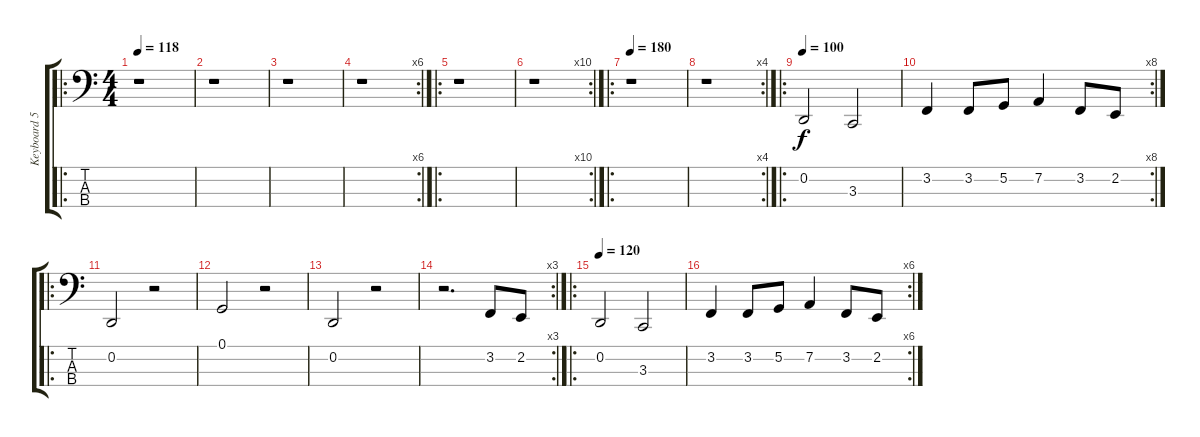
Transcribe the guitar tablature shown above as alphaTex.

\track ("Keyboard 5 /BFX 5" "Keyboard 5") {instrument fx5brightness}
\staff {score tabs}
\tuning (G2 D2 A1 E1) {hide}
\ro
\ts (4 4)
\tempo 118
\clef f4
\ks c
r.1{dy f instrument fx5brightness} |
r.1 |
r.1 |
\rc 6
r.1 |
\ro
r.1 |
\rc 10
r.1 |
\ro
\tempo 180
r.1 |
\rc 4
r.1 |
\ro
\tempo 100
0.2.2 3.3.2 |
\rc 8
3.2.4 3.2.8 5.2.8 7.2.4 3.2.8 2.2.8 |
\ro
0.2.2 r.2 |
0.1.2 r.2 |
0.2.2 r.2 |
\rc 3
r.2{d} 3.2.8 2.2.8 |
\ro
\tempo 120
0.2.2 3.3.2 |
\rc 6
3.2.4 3.2.8 5.2.8 7.2.4 3.2.8 2.2.8
